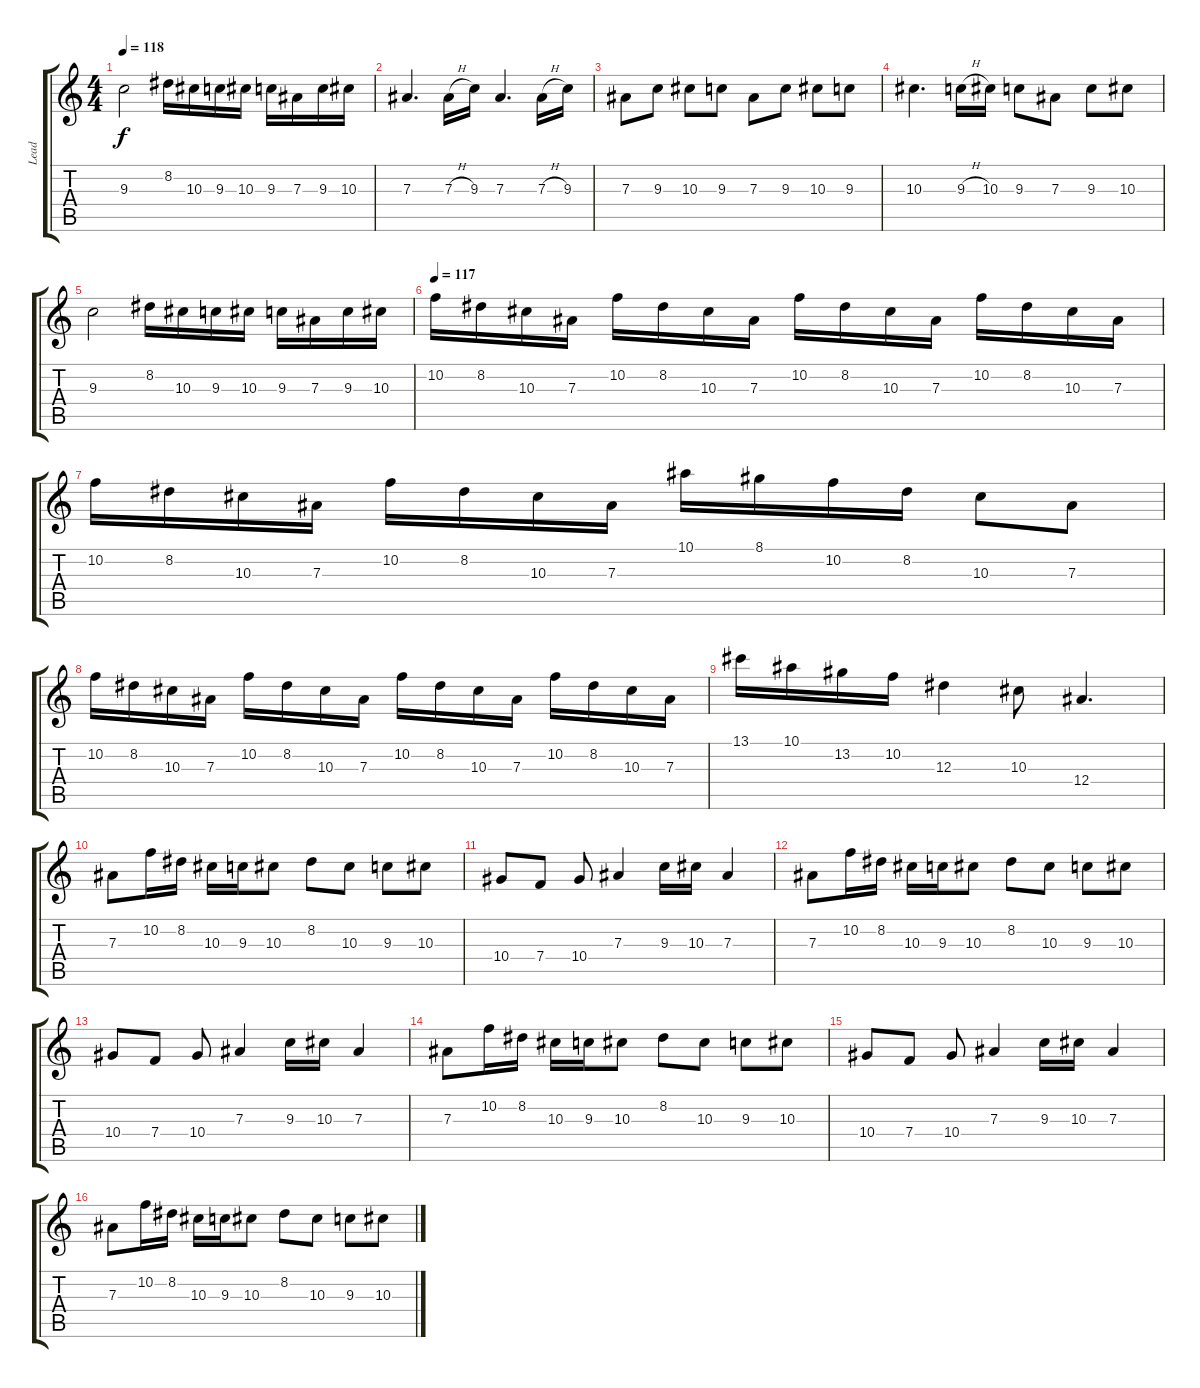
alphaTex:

\track ("Lead" "Lead") {instrument acousticguitarsteel}
\staff {score tabs}
\tuning (C4 G3 Eb3 Bb2 F2 C2) {hide}
\ts (4 4)
\tempo 118
\clef g2
\ks c
9.3.2{dy f} 8.2.16 10.3.16 9.3.16 10.3.16 9.3.16 7.3.16 9.3.16 10.3.16 |
7.3.4{d} 7.3{h}.16 9.3.16 7.3.4{d} 7.3{h}.16 9.3.16 |
7.3.8 9.3.8 10.3.8 9.3.8 7.3.8 9.3.8 10.3.8 9.3.8 |
10.3.4{d} 9.3{h}.16 10.3.16 9.3.8 7.3.8 9.3.8 10.3.8 |
9.3.2 8.2.16 10.3.16 9.3.16 10.3.16 9.3.16 7.3.16 9.3.16 10.3.16 |
\tempo 117
10.2.16 8.2.16 10.3.16 7.3.16 10.2.16 8.2.16 10.3.16 7.3.16 10.2.16 8.2.16 10.3.16 7.3.16 10.2.16 8.2.16 10.3.16 7.3.16 |
10.2.16 8.2.16 10.3.16 7.3.16 10.2.16 8.2.16 10.3.16 7.3.16 10.1.16 8.1.16 10.2.16 8.2.16 10.3.8 7.3.8 |
10.2.16 8.2.16 10.3.16 7.3.16 10.2.16 8.2.16 10.3.16 7.3.16 10.2.16 8.2.16 10.3.16 7.3.16 10.2.16 8.2.16 10.3.16 7.3.16 |
13.1.16 10.1.16 13.2.16 10.2.16 12.3.4 10.3.8 12.4.4{d} |
7.3.8 10.2.16 8.2.16 10.3.16 9.3.16 10.3.8 8.2.8 10.3.8 9.3.8 10.3.8 |
10.4.8 7.4.8 10.4.8 7.3.4 9.3.16 10.3.16 7.3.4 |
7.3.8 10.2.16 8.2.16 10.3.16 9.3.16 10.3.8 8.2.8 10.3.8 9.3.8 10.3.8 |
10.4.8 7.4.8 10.4.8 7.3.4 9.3.16 10.3.16 7.3.4 |
7.3.8 10.2.16 8.2.16 10.3.16 9.3.16 10.3.8 8.2.8 10.3.8 9.3.8 10.3.8 |
10.4.8 7.4.8 10.4.8 7.3.4 9.3.16 10.3.16 7.3.4 |
7.3.8 10.2.16 8.2.16 10.3.16 9.3.16 10.3.8 8.2.8 10.3.8 9.3.8 10.3.8
